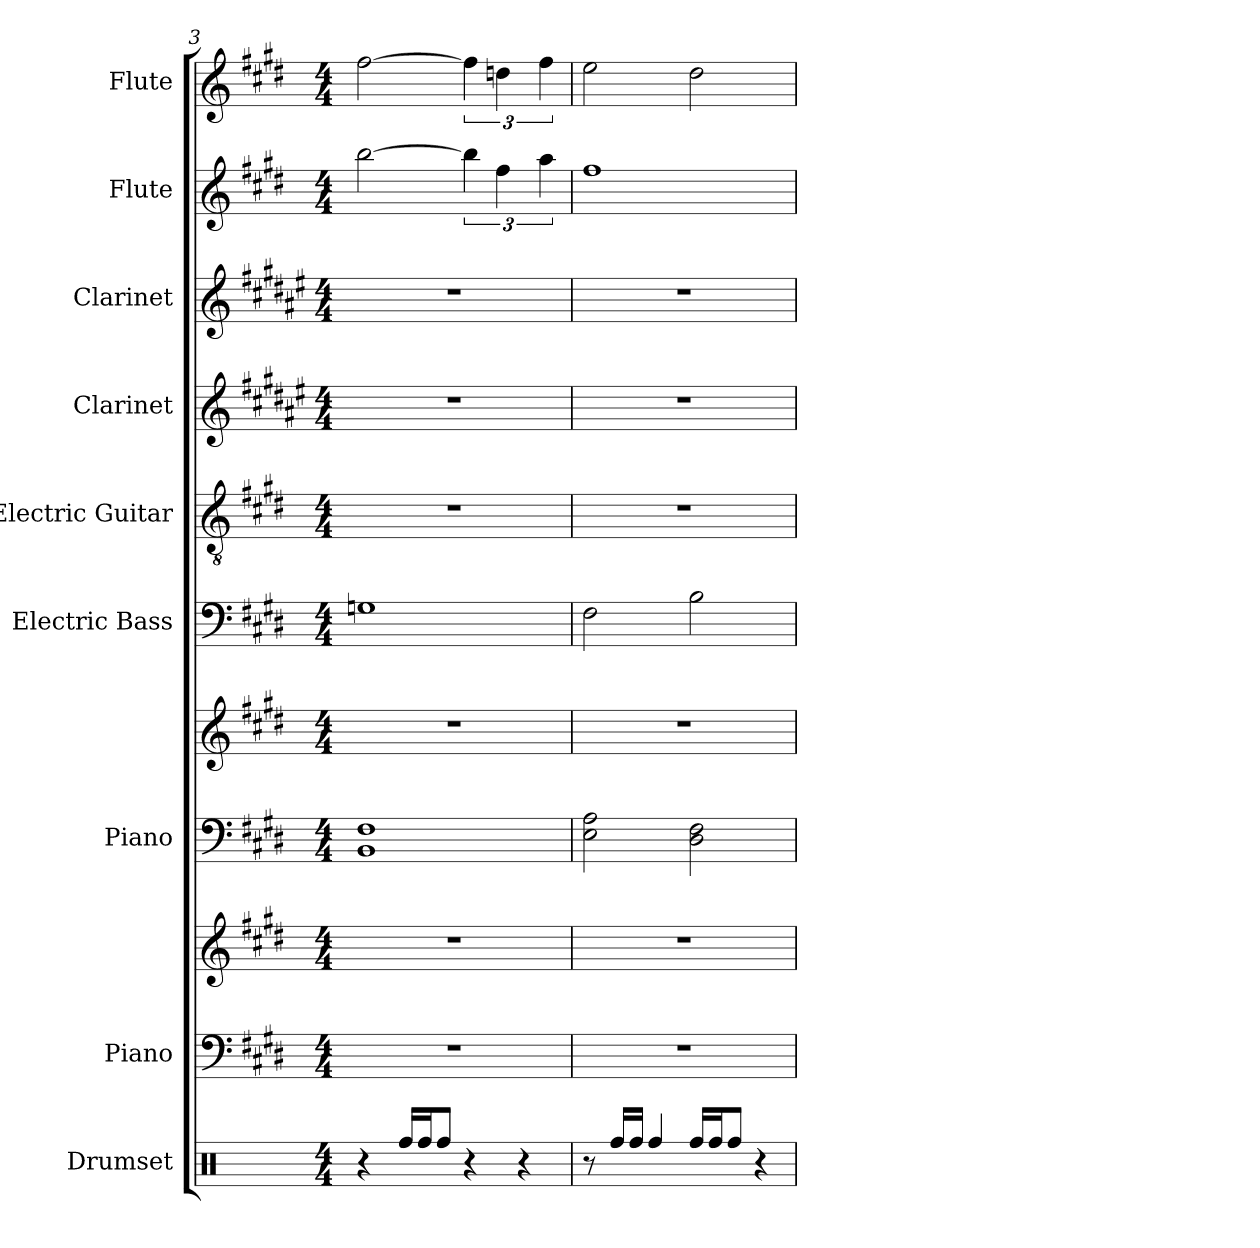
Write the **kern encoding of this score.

**kern	**kern	**kern	**kern	**kern	**kern	**kern	**kern	**kern	**kern	**kern
*part9	*part8	*part8	*part7	*part7	*part6	*part5	*part4	*part3	*part2	*part1
*staff11	*staff10	*staff9	*staff8	*staff7	*staff6	*staff5	*staff4	*staff3	*staff2	*staff1
*I"Drumset	*I"Piano	*	*I"Piano	*	*I"Electric Bass	*I"Electric Guitar	*I"Clarinet	*I"Clarinet	*I"Flute	*I"Flute
*I'D. Set	*I'Pno.	*	*I'Pno.	*	*I'El. B.	*I'El. Guit.	*I'Cl.	*I'Cl.	*I'Fl.	*I'Fl.
*clefX	*clefF4	*clefG2	*clefF4	*clefG2	*clefF4	*clefGv2	*clefG2	*clefG2	*clefG2	*clefG2
*	*	*	*	*	*ITrd7c12	*	*ITrd1c2	*ITrd1c2	*	*
*k[]	*k[f#c#g#d#]	*k[f#c#g#d#]	*k[f#c#g#d#]	*k[f#c#g#d#]	*k[f#c#g#d#]	*k[f#c#g#d#]	*k[f#c#g#d#]	*k[f#c#g#d#]	*k[f#c#g#d#]	*k[f#c#g#d#]
*M4/4	*M4/4	*M4/4	*M4/4	*M4/4	*M4/4	*M4/4	*M4/4	*M4/4	*M4/4	*M4/4
=3	=3	=3	=3	=3	=3	=3	=3	=3	=3	=3
4r	1r	1r	1BB 1F#	1r	1GGn	1r	1r	1r	[2bb\	[2ff#\
16Rff/LL	.	.	.	.	.	.	.	.	.	.
16Rff/J	.	.	.	.	.	.	.	.	.	.
8Rff/J	.	.	.	.	.	.	.	.	.	.
4r	.	.	.	.	.	.	.	.	6bb\]	6ff#\]
.	.	.	.	.	.	.	.	.	6ff#\	6ddn\
4r	.	.	.	.	.	.	.	.	.	.
.	.	.	.	.	.	.	.	.	6aa\	6ff#\
!!LO:PB:g=z
=4	=4	=4	=4	=4	=4	=4	=4	=4	=4	=4
8r	1r	1r	2E\ 2A\	1r	2FF#\	1r	1r	1r	1ff#	2ee\
16Rff/LL	.	.	.	.	.	.	.	.	.	.
16Rff/JJ	.	.	.	.	.	.	.	.	.	.
4Rff/	.	.	.	.	.	.	.	.	.	.
16Rff/LL	.	.	2D#\ 2F#\	.	2BB\	.	.	.	.	2dd#\
16Rff/J	.	.	.	.	.	.	.	.	.	.
8Rff/J	.	.	.	.	.	.	.	.	.	.
4r	.	.	.	.	.	.	.	.	.	.
=	=	=	=	=	=	=	=	=	=	=
*-	*-	*-	*-	*-	*-	*-	*-	*-	*-	*-
